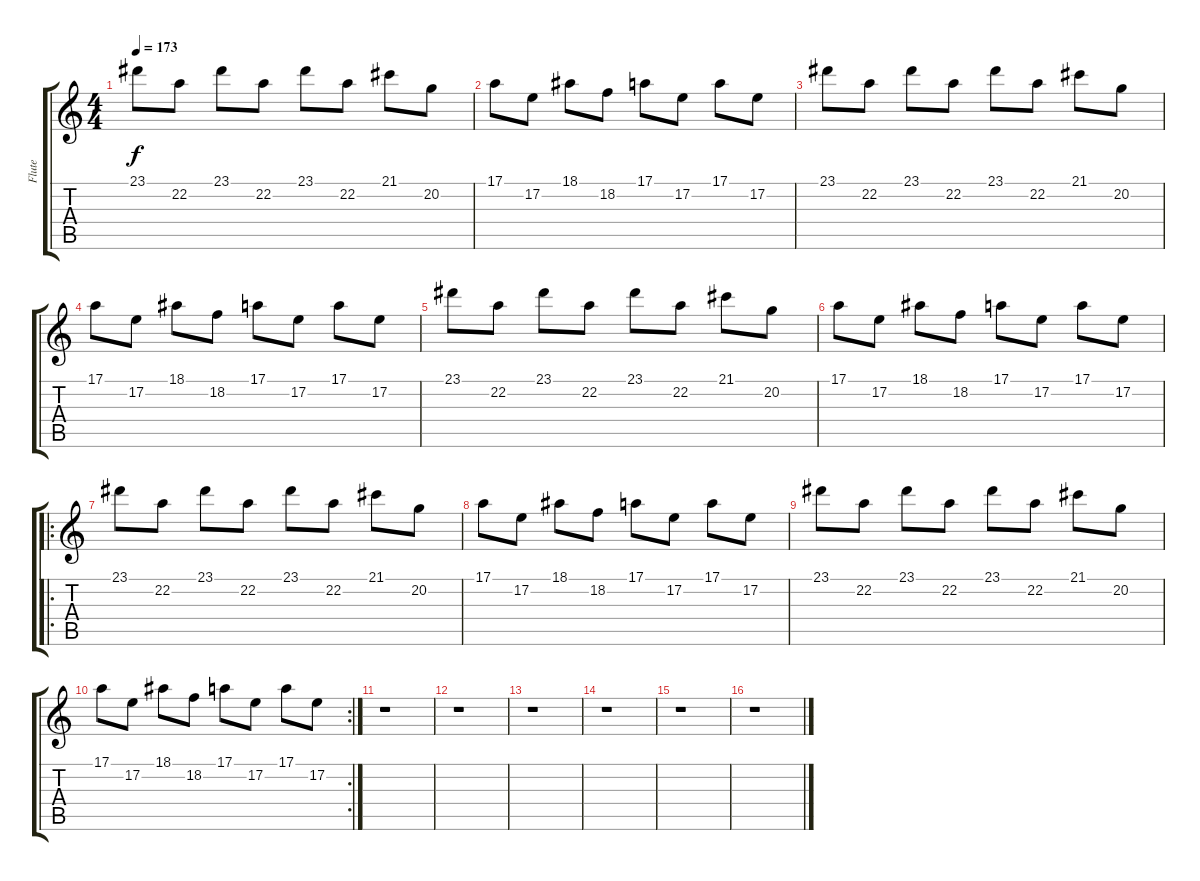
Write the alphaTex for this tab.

\track ("Flute" "Flute") {instrument recorder}
\staff {score tabs}
\tuning (E4 B3 G3 D3 A2 E2) {hide}
\ts (4 4)
\tempo 173
\clef g2
\ks c
23.1.8{dy f volume 14 balance 15 instrument recorder} 22.2.8 23.1.8{volume 14 balance 15 instrument recorder} 22.2.8 23.1.8{volume 14 balance 15 instrument recorder} 22.2.8 21.1.8{volume 14 balance 15 instrument recorder} 20.2.8 |
17.1.8 17.2.8 18.1.8 18.2.8 17.1.8 17.2.8 17.1.8 17.2.8 |
23.1.8{volume 14 balance 15 instrument recorder} 22.2.8 23.1.8{volume 14 balance 15 instrument recorder} 22.2.8 23.1.8{volume 14 balance 15 instrument recorder} 22.2.8 21.1.8{volume 14 balance 15 instrument recorder} 20.2.8 |
17.1.8 17.2.8 18.1.8 18.2.8 17.1.8 17.2.8 17.1.8 17.2.8 |
23.1.8{volume 14 balance 15 instrument recorder} 22.2.8 23.1.8{volume 14 balance 15 instrument recorder} 22.2.8 23.1.8{volume 14 balance 15 instrument recorder} 22.2.8 21.1.8{volume 14 balance 15 instrument recorder} 20.2.8 |
17.1.8 17.2.8 18.1.8 18.2.8 17.1.8 17.2.8 17.1.8 17.2.8 |
\ro
23.1.8{volume 14 balance 15 instrument recorder} 22.2.8 23.1.8{volume 14 balance 15 instrument recorder} 22.2.8 23.1.8{volume 14 balance 15 instrument recorder} 22.2.8 21.1.8{volume 14 balance 15 instrument recorder} 20.2.8 |
17.1.8 17.2.8 18.1.8 18.2.8 17.1.8 17.2.8 17.1.8 17.2.8 |
23.1.8{volume 14 balance 15 instrument recorder} 22.2.8 23.1.8{volume 14 balance 15 instrument recorder} 22.2.8 23.1.8{volume 14 balance 15 instrument recorder} 22.2.8 21.1.8{volume 14 balance 15 instrument recorder} 20.2.8 |
\rc 2
17.1.8 17.2.8 18.1.8 18.2.8 17.1.8 17.2.8 17.1.8 17.2.8 |
r.1 |
r.1 |
r.1 |
r.1 |
r.1 |
r.1
